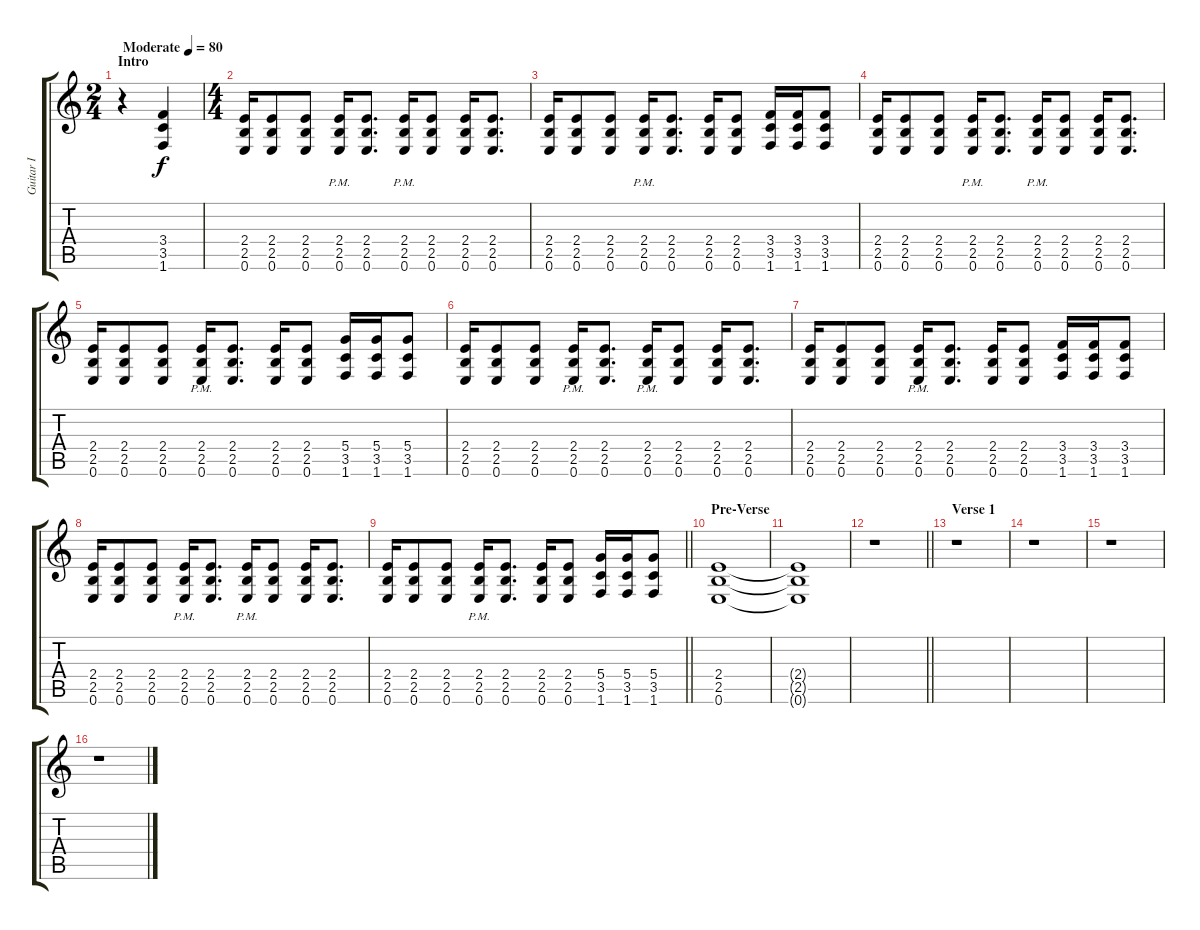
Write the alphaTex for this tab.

\track ("Guitar I" "Guitar I") {instrument distortionguitar}
\staff {score tabs}
\tuning (E4 B3 G3 D3 A2 E2) {hide}
\ts (2 4)
\section ("" "Intro")
\tempo (80 "Moderate")
\clef g2
\ks c
r.4{dy f instrument distortionguitar} (3.4 3.5 1.6).4 |
\ts (4 4)
(2.4 2.5 0.6).16 (2.4 2.5 0.6).8 (2.4 2.5 0.6).8 (2.4{pm} 2.5{pm} 0.6{pm}).16 (2.4 2.5 0.6).8{d} (2.4{pm} 2.5{pm} 0.6{pm}).16 (2.4 2.5 0.6).8 (2.4 2.5 0.6).16 (2.4 2.5 0.6).8{d} |
(2.4 2.5 0.6).16 (2.4 2.5 0.6).8 (2.4 2.5 0.6).8 (2.4{pm} 2.5{pm} 0.6{pm}).16 (2.4 2.5 0.6).8{d} (2.4 2.5 0.6).16 (2.4 2.5 0.6).8 (3.4 3.5 1.6).16 (3.4 3.5 1.6).16 (3.4 3.5 1.6).8 |
(2.4 2.5 0.6).16 (2.4 2.5 0.6).8 (2.4 2.5 0.6).8 (2.4{pm} 2.5{pm} 0.6{pm}).16 (2.4 2.5 0.6).8{d} (2.4{pm} 2.5{pm} 0.6{pm}).16 (2.4 2.5 0.6).8 (2.4 2.5 0.6).16 (2.4 2.5 0.6).8{d} |
(2.4 2.5 0.6).16 (2.4 2.5 0.6).8 (2.4 2.5 0.6).8 (2.4{pm} 2.5{pm} 0.6{pm}).16 (2.4 2.5 0.6).8{d} (2.4 2.5 0.6).16 (2.4 2.5 0.6).8 (5.4 3.5 1.6).16 (5.4 3.5 1.6).16 (5.4 3.5 1.6).8 |
(2.4 2.5 0.6).16 (2.4 2.5 0.6).8 (2.4 2.5 0.6).8 (2.4{pm} 2.5{pm} 0.6{pm}).16 (2.4 2.5 0.6).8{d} (2.4{pm} 2.5{pm} 0.6{pm}).16 (2.4 2.5 0.6).8 (2.4 2.5 0.6).16 (2.4 2.5 0.6).8{d} |
(2.4 2.5 0.6).16 (2.4 2.5 0.6).8 (2.4 2.5 0.6).8 (2.4{pm} 2.5{pm} 0.6{pm}).16 (2.4 2.5 0.6).8{d} (2.4 2.5 0.6).16 (2.4 2.5 0.6).8 (3.4 3.5 1.6).16 (3.4 3.5 1.6).16 (3.4 3.5 1.6).8 |
(2.4 2.5 0.6).16 (2.4 2.5 0.6).8 (2.4 2.5 0.6).8 (2.4{pm} 2.5{pm} 0.6{pm}).16 (2.4 2.5 0.6).8{d} (2.4{pm} 2.5{pm} 0.6{pm}).16 (2.4 2.5 0.6).8 (2.4 2.5 0.6).16 (2.4 2.5 0.6).8{d} |
\barLineRight lightlight
(2.4 2.5 0.6).16 (2.4 2.5 0.6).8 (2.4 2.5 0.6).8 (2.4{pm} 2.5{pm} 0.6{pm}).16 (2.4 2.5 0.6).8{d} (2.4 2.5 0.6).16 (2.4 2.5 0.6).8 (5.4 3.5 1.6).16 (5.4 3.5 1.6).16 (5.4 3.5 1.6).8 |
\section ("" "Pre-Verse")
(2.4 2.5 0.6).1 |
(2.4{t} 2.5{t} 0.6{t}).1 |
\barLineRight lightlight
r.1 |
\section ("" "Verse 1")
r.1 |
r.1 |
r.1 |
r.1
